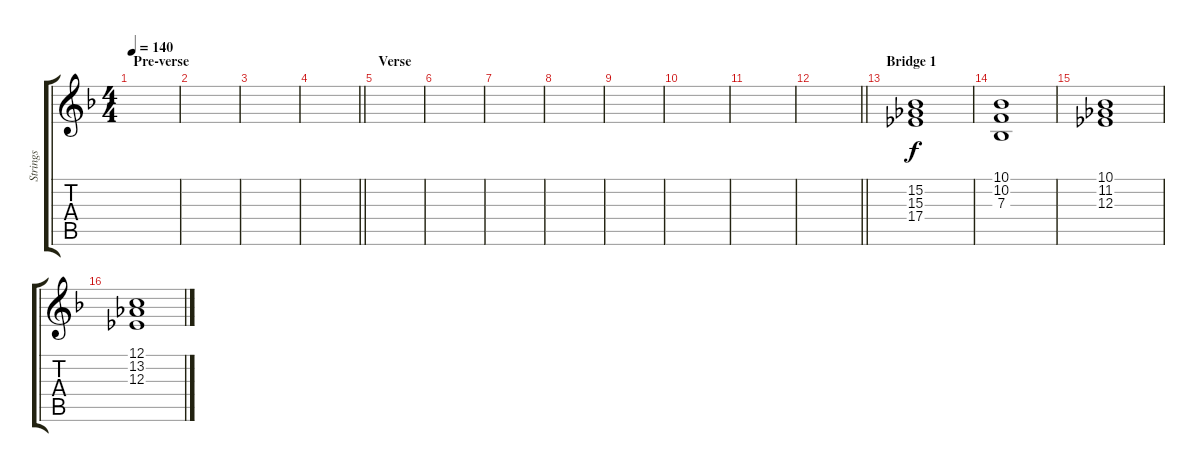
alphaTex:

\track ("Strings" "Strings") {instrument stringensemble1}
\staff {score tabs}
\tuning (C4 G3 Eb3 Bb2 F2 C2) {hide}
\ts (4 4)
\section ("" "Pre-verse")
\tempo 140
\clef g2
\ks dminor
|
|
|
\barLineRight lightlight
|
\section ("" "Verse")
|
|
|
|
|
|
|
\barLineRight lightlight
|
\section ("" "Bridge 1")
(15.2 15.3 17.4).1 |
(10.1 10.2 7.3).1 |
(10.1 11.2 12.3).1 |
(12.1 13.2 12.3).1
